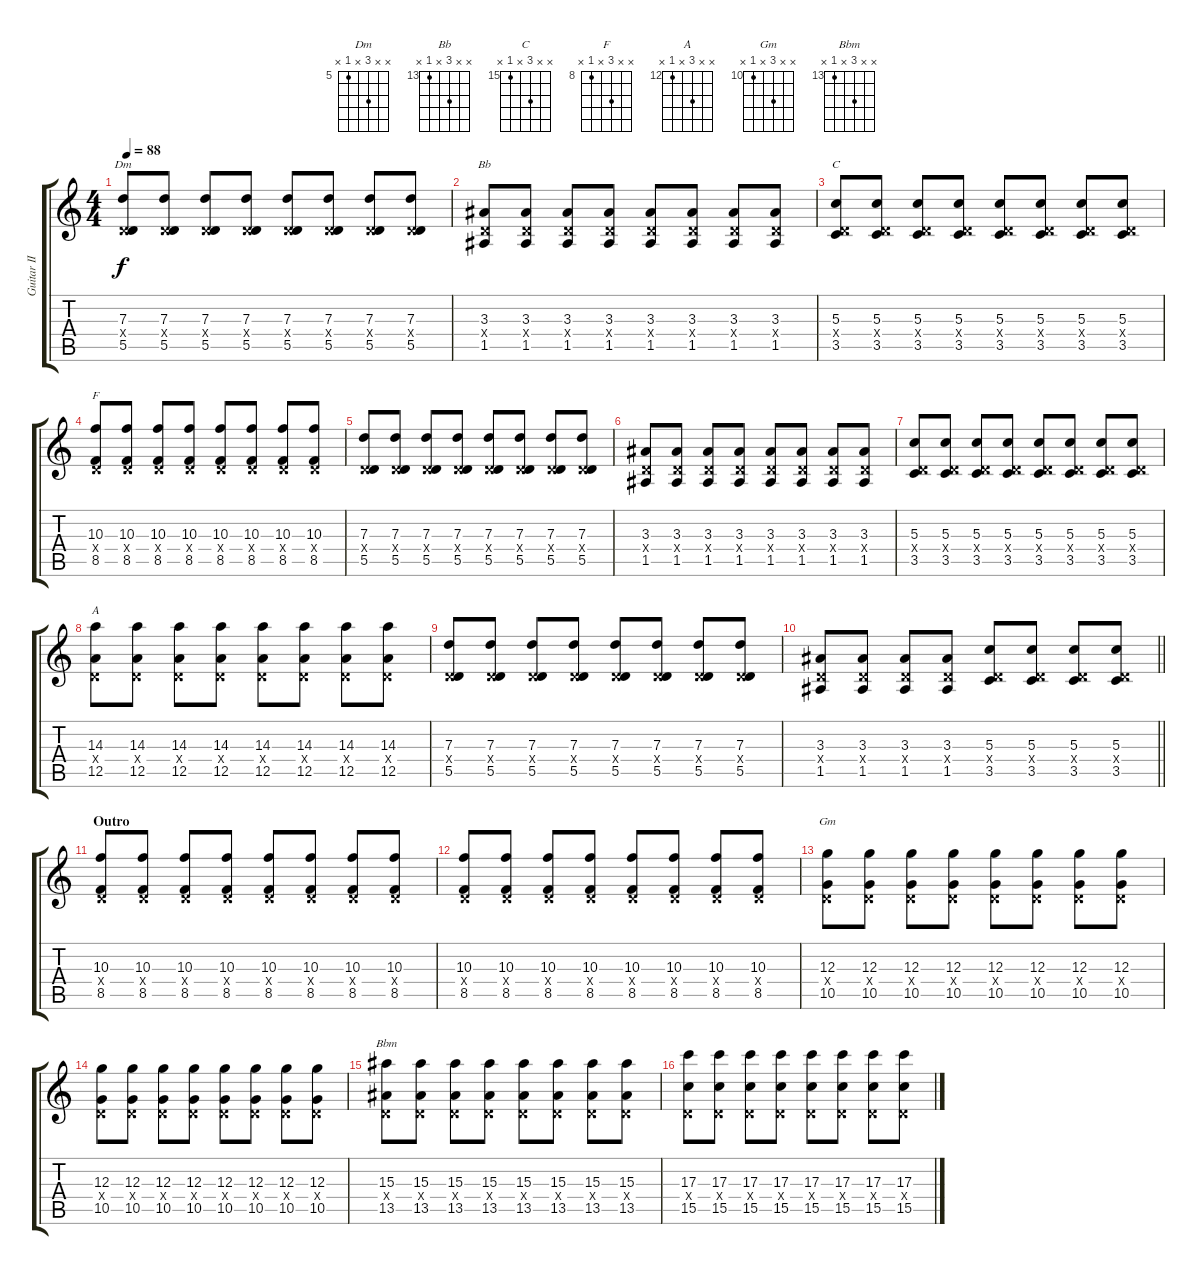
\track ("Guitar II" "Guitar II") {instrument distortionguitar}
\staff {score tabs}
\tuning (E4 B3 G3 D3 A2 E2) {hide}
\chord ("Dm" x x 7 x 5 x) {firstfret 5}
\chord ("Bb" x x 15 x 13 x) {firstfret 13}
\chord ("C" x x 17 x 15 x) {firstfret 15}
\chord ("F" x x 10 x 8 x) {firstfret 8}
\chord ("A" x x 14 x 12 x) {firstfret 12}
\chord ("Gm" x x 12 x 10 x) {firstfret 10}
\chord ("Bbm" x x 15 x 13 x) {firstfret 13}
\ts (4 4)
\tempo 88
\clef g2
\ks c
(7.3 0.4{x} 5.5).8{ch "Dm" dy f} (7.3 0.4{x} 5.5).8 (7.3 0.4{x} 5.5).8 (7.3 0.4{x} 5.5).8 (7.3 0.4{x} 5.5).8 (7.3 0.4{x} 5.5).8 (7.3 0.4{x} 5.5).8 (7.3 0.4{x} 5.5).8 |
(3.3 0.4{x} 1.5).8{ch "Bb"} (3.3 0.4{x} 1.5).8 (3.3 0.4{x} 1.5).8 (3.3 0.4{x} 1.5).8 (3.3 0.4{x} 1.5).8 (3.3 0.4{x} 1.5).8 (3.3 0.4{x} 1.5).8 (3.3 0.4{x} 1.5).8 |
(5.3 0.4{x} 3.5).8{ch "C"} (5.3 0.4{x} 3.5).8 (5.3 0.4{x} 3.5).8 (5.3 0.4{x} 3.5).8 (5.3 0.4{x} 3.5).8 (5.3 0.4{x} 3.5).8 (5.3 0.4{x} 3.5).8 (5.3 0.4{x} 3.5).8 |
(10.3 0.4{x} 8.5).8{ch "F"} (10.3 0.4{x} 8.5).8 (10.3 0.4{x} 8.5).8 (10.3 0.4{x} 8.5).8 (10.3 0.4{x} 8.5).8 (10.3 0.4{x} 8.5).8 (10.3 0.4{x} 8.5).8 (10.3 0.4{x} 8.5).8 |
(7.3 0.4{x} 5.5).8 (7.3 0.4{x} 5.5).8 (7.3 0.4{x} 5.5).8 (7.3 0.4{x} 5.5).8 (7.3 0.4{x} 5.5).8 (7.3 0.4{x} 5.5).8 (7.3 0.4{x} 5.5).8 (7.3 0.4{x} 5.5).8 |
(3.3 0.4{x} 1.5).8 (3.3 0.4{x} 1.5).8 (3.3 0.4{x} 1.5).8 (3.3 0.4{x} 1.5).8 (3.3 0.4{x} 1.5).8 (3.3 0.4{x} 1.5).8 (3.3 0.4{x} 1.5).8 (3.3 0.4{x} 1.5).8 |
(5.3 0.4{x} 3.5).8 (5.3 0.4{x} 3.5).8 (5.3 0.4{x} 3.5).8 (5.3 0.4{x} 3.5).8 (5.3 0.4{x} 3.5).8 (5.3 0.4{x} 3.5).8 (5.3 0.4{x} 3.5).8 (5.3 0.4{x} 3.5).8 |
(14.3 0.4{x} 12.5).8{ch "A"} (14.3 0.4{x} 12.5).8 (14.3 0.4{x} 12.5).8 (14.3 0.4{x} 12.5).8 (14.3 0.4{x} 12.5).8 (14.3 0.4{x} 12.5).8 (14.3 0.4{x} 12.5).8 (14.3 0.4{x} 12.5).8 |
(7.3 0.4{x} 5.5).8 (7.3 0.4{x} 5.5).8 (7.3 0.4{x} 5.5).8 (7.3 0.4{x} 5.5).8 (7.3 0.4{x} 5.5).8 (7.3 0.4{x} 5.5).8 (7.3 0.4{x} 5.5).8 (7.3 0.4{x} 5.5).8 |
\barLineRight lightlight
(3.3 0.4{x} 1.5).8 (3.3 0.4{x} 1.5).8 (3.3 0.4{x} 1.5).8 (3.3 0.4{x} 1.5).8 (5.3 0.4{x} 3.5).8 (5.3 0.4{x} 3.5).8 (5.3 0.4{x} 3.5).8 (5.3 0.4{x} 3.5).8 |
\section ("" "Outro")
(10.3 0.4{x} 8.5).8 (10.3 0.4{x} 8.5).8 (10.3 0.4{x} 8.5).8 (10.3 0.4{x} 8.5).8 (10.3 0.4{x} 8.5).8 (10.3 0.4{x} 8.5).8 (10.3 0.4{x} 8.5).8 (10.3 0.4{x} 8.5).8 |
(10.3 0.4{x} 8.5).8 (10.3 0.4{x} 8.5).8 (10.3 0.4{x} 8.5).8 (10.3 0.4{x} 8.5).8 (10.3 0.4{x} 8.5).8 (10.3 0.4{x} 8.5).8 (10.3 0.4{x} 8.5).8 (10.3 0.4{x} 8.5).8 |
(12.3 0.4{x} 10.5).8{ch "Gm"} (12.3 0.4{x} 10.5).8 (12.3 0.4{x} 10.5).8 (12.3 0.4{x} 10.5).8 (12.3 0.4{x} 10.5).8 (12.3 0.4{x} 10.5).8 (12.3 0.4{x} 10.5).8 (12.3 0.4{x} 10.5).8 |
(12.3 0.4{x} 10.5).8 (12.3 0.4{x} 10.5).8 (12.3 0.4{x} 10.5).8 (12.3 0.4{x} 10.5).8 (12.3 0.4{x} 10.5).8 (12.3 0.4{x} 10.5).8 (12.3 0.4{x} 10.5).8 (12.3 0.4{x} 10.5).8 |
(15.3 0.4{x} 13.5).8{ch "Bbm"} (15.3 0.4{x} 13.5).8 (15.3 0.4{x} 13.5).8 (15.3 0.4{x} 13.5).8 (15.3 0.4{x} 13.5).8 (15.3 0.4{x} 13.5).8 (15.3 0.4{x} 13.5).8 (15.3 0.4{x} 13.5).8 |
(17.3 0.4{x} 15.5).8 (17.3 0.4{x} 15.5).8 (17.3 0.4{x} 15.5).8 (17.3 0.4{x} 15.5).8 (17.3 0.4{x} 15.5).8 (17.3 0.4{x} 15.5).8 (17.3 0.4{x} 15.5).8 (17.3 0.4{x} 15.5).8
